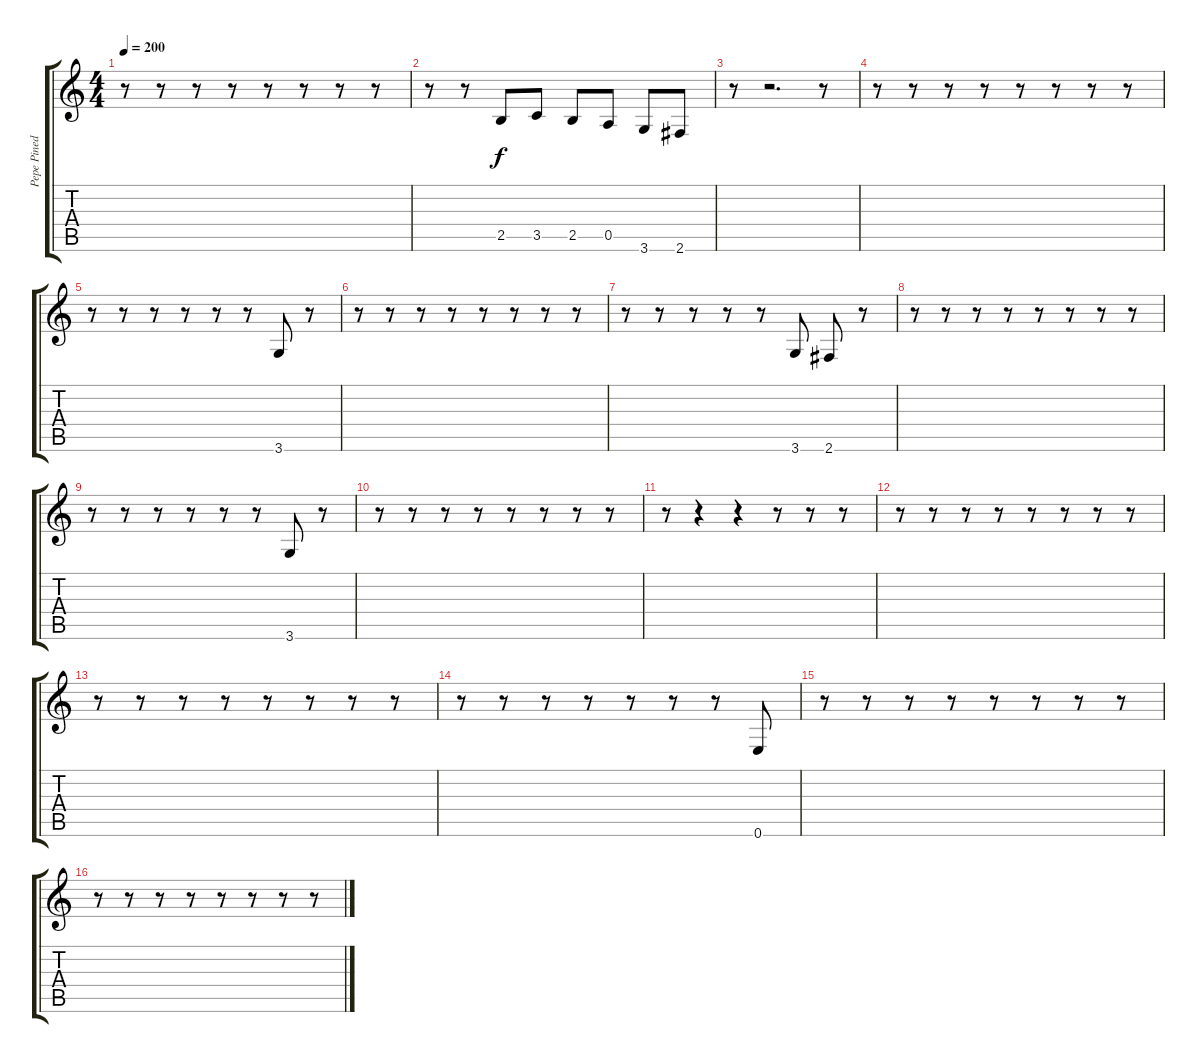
\track ("Pepe Pinedo" "Pepe Pined") {instrument electricbassfinger}
\staff {score tabs}
\tuning (E4 B3 G3 D3 A2 E2) {hide}
\ts (4 4)
\tempo 200
\clef g2
\ks c
r.8{dy f} r.8 r.8 r.8 r.8 r.8 r.8 r.8 |
r.8 r.8 2.5.8 3.5.8 2.5.8 0.5.8 3.6.8 2.6.8 |
r.8 r.2{d} r.8 |
r.8 r.8 r.8 r.8 r.8 r.8 r.8 r.8 |
r.8 r.8 r.8 r.8 r.8 r.8 3.6.8 r.8 |
r.8 r.8 r.8 r.8 r.8 r.8 r.8 r.8 |
r.8 r.8 r.8 r.8 r.8 3.6.8 2.6.8 r.8 |
r.8 r.8 r.8 r.8 r.8 r.8 r.8 r.8 |
r.8 r.8 r.8 r.8 r.8 r.8 3.6.8 r.8 |
r.8 r.8 r.8 r.8 r.8 r.8 r.8 r.8 |
r.8 r.4 r.4 r.8 r.8 r.8 |
r.8 r.8 r.8 r.8 r.8 r.8 r.8 r.8 |
r.8 r.8 r.8 r.8 r.8 r.8 r.8 r.8 |
r.8 r.8 r.8 r.8 r.8 r.8 r.8 0.6.8 |
r.8 r.8 r.8 r.8 r.8 r.8 r.8 r.8 |
r.8 r.8 r.8 r.8 r.8 r.8 r.8 r.8
